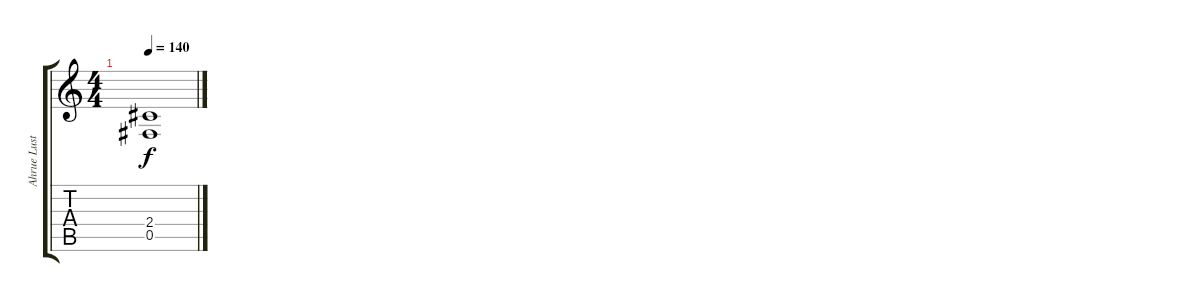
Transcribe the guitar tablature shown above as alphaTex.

\track ("Ahrue Luster" "Ahrue Lust") {instrument distortionguitar}
\staff {score tabs}
\tuning (Db4 Ab3 E3 B2 Gb2 B1) {hide}
\ts (4 4)
\tempo 140
\clef g2
\ks c
(2.4{t} 0.5{t}).1{dy f}
